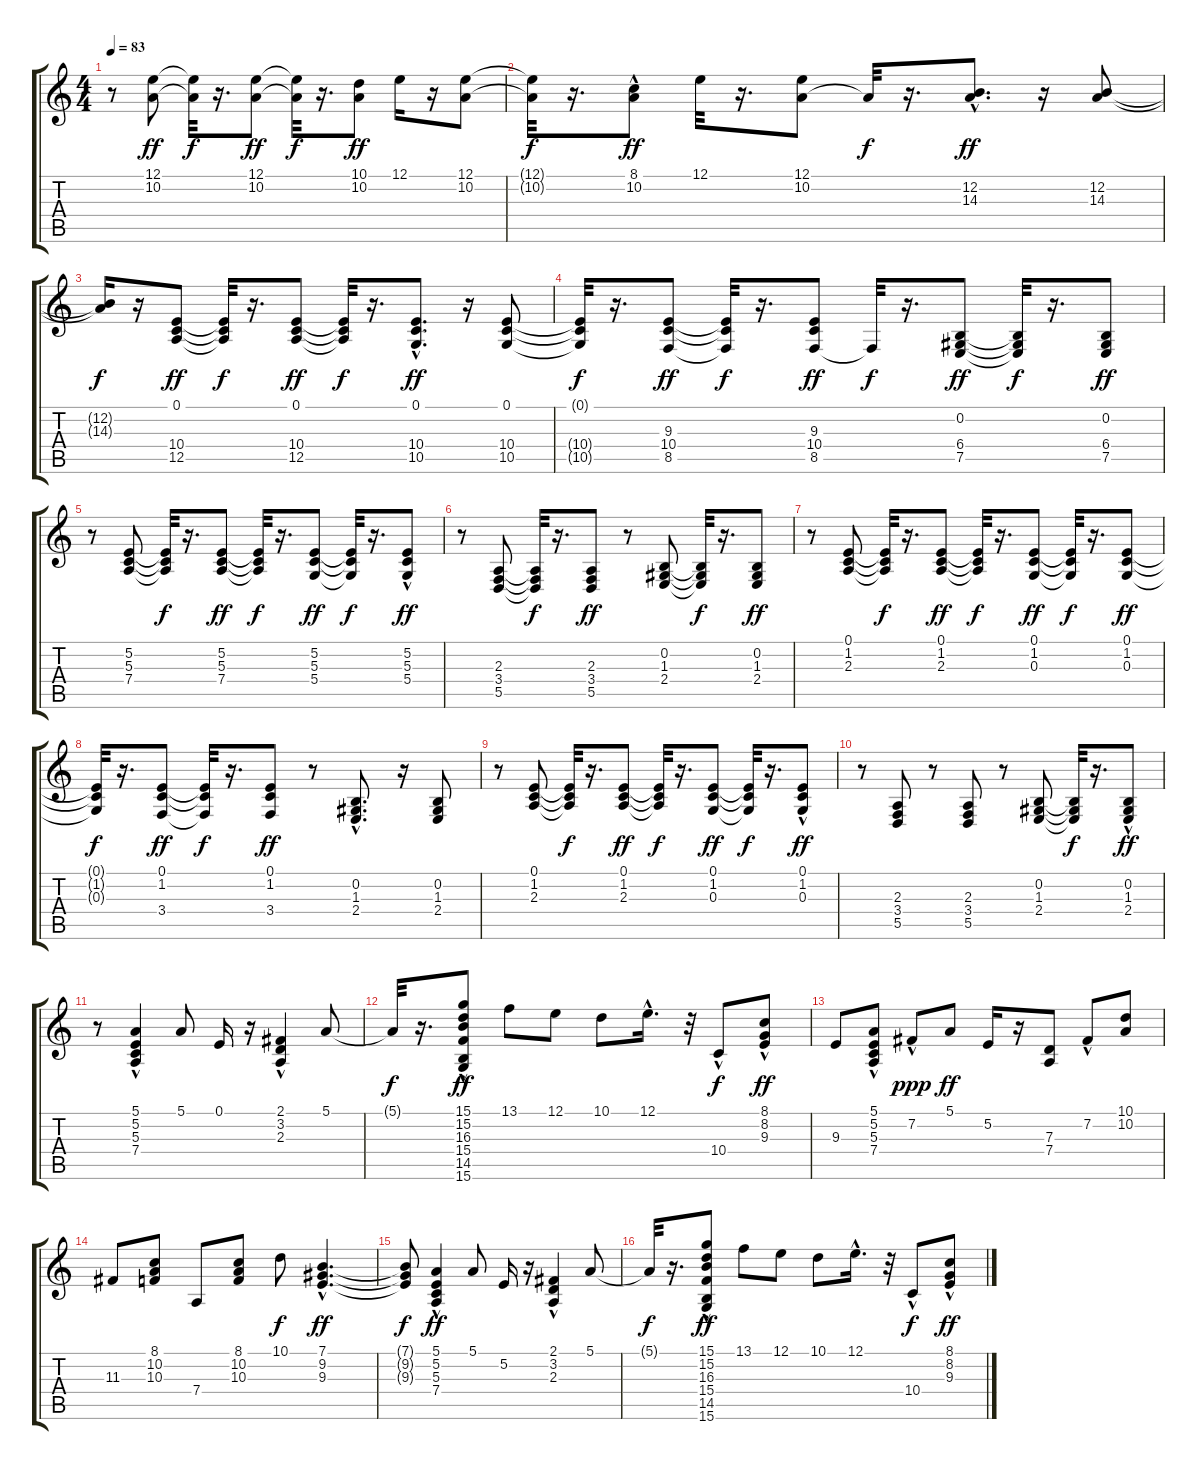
\track "" {instrument acousticgrandpiano}
\staff {score tabs}
\tuning (E4 B3 G3 D3 A2 E2) {hide}
\ts (4 4)
\tempo 83
\clef g2
\ks c
r.8{dy ff} (12.1 10.2).8 (12.1{t} 10.2{t}).32{dy f} r.16{d} (12.1 10.2).8{dy ff} (12.1{t} 10.2{t}).32{dy f} r.16{d} (10.1 10.2).8{dy ff} 12.1.16 r.16 (12.1 10.2).8 |
(12.1{t} 10.2{t}).32{dy f} r.16{d} (8.1 10.2{hac}).8{dy ff} 12.1.32 r.16{d} (12.1 10.2).8 10.2{t}.32{dy f} r.16{d} (12.2{hac} 14.3{hac}).8{d dy ff} r.16 (12.2 14.3).8 |
(12.2{t} 14.3{t}).16{dy f} r.16 (0.1 10.4 12.5).8{dy ff} (0.1{t} 10.4{t} 12.5{t}).32{dy f} r.16{d} (0.1 10.4 12.5).8{dy ff} (0.1{t} 10.4{t} 12.5{t}).32{dy f} r.16{d} (0.1 10.4 10.5{hac}).8{d dy ff} r.16 (0.1 10.4 10.5).8 |
(0.1{t} 10.4{t} 10.5{t}).32{dy f} r.16{d} (9.3 10.4 8.5).8{dy ff} (9.3{t} 10.4{t} 8.5{t}).32{dy f} r.16{d} (9.3 10.4 8.5).8{dy ff} 8.5{t}.32{dy f} r.16{d} (0.2 6.4 7.5).8{dy ff} (0.2{t} 6.4{t} 7.5{t}).32{dy f} r.16{d} (0.2 6.4 7.5).8{dy ff} |
r.8 (5.2 5.3 7.4).8 (5.2{t} 5.3{t} 7.4{t}).32{dy f} r.16{d} (5.2 5.3 7.4).8{dy ff} (5.2{t} 5.3{t} 7.4{t}).32{dy f} r.16{d} (5.2 5.3 5.4).8{dy ff} (5.2{t} 5.3{t} 5.4{t}).32{dy f} r.16{d} (5.2{hac} 5.3{hac} 5.4).8{dy ff} |
r.8 (2.3 3.4 5.5).8 (2.3{t} 3.4{t} 5.5{t}).32{dy f} r.16{d} (2.3 3.4 5.5).8{dy ff} r.8 (0.2 1.3 2.4).8 (0.2{t} 1.3{t} 2.4{t}).32{dy f} r.16{d} (0.2 1.3 2.4).8{dy ff} |
r.8 (0.1 1.2 2.3).8 (0.1{t} 1.2{t} 2.3{t}).32{dy f} r.16{d} (0.1 1.2 2.3).8{dy ff} (0.1{t} 1.2{t} 2.3{t}).32{dy f} r.16{d} (0.1 1.2 0.3).8{dy ff} (0.1{t} 1.2{t} 0.3{t}).32{dy f} r.16{d} (0.1 1.2 0.3).8{dy ff} |
(0.1{t} 1.2{t} 0.3{t}).32{dy f} r.16{d} (0.1 1.2 3.4).8{dy ff} (0.1{t} 1.2{t} 3.4{t}).32{dy f} r.16{d} (0.1 1.2 3.4).8{dy ff} r.8 (0.2{hac} 1.3{hac} 2.4{hac}).8{d} r.16 (0.2 1.3 2.4).8 |
r.8 (0.1 1.2 2.3).8 (0.1{t} 1.2{t} 2.3{t}).32{dy f} r.16{d} (0.1 1.2 2.3).8{dy ff} (0.1{t} 1.2{t} 2.3{t}).32{dy f} r.16{d} (0.1 1.2 0.3).8{dy ff} (0.1{t} 1.2{t} 0.3{t}).32{dy f} r.16{d} (0.1{hac} 1.2{hac} 0.3).8{dy ff} |
r.8 (2.3 3.4 5.5).8 r.8 (2.3 3.4 5.5).8 r.8 (0.2 1.3 2.4).8 (0.2{t} 1.3{t} 2.4{t}).32{dy f} r.16{d} (0.2{hac} 1.3{hac} 2.4).8{dy ff} |
r.8 (5.1{hac} 5.2{hac} 5.3{hac} 7.4{hac}).4 5.1.8 0.1.16 r.16 (2.1{hac} 3.2{hac} 2.3{hac}).4 5.1.8 |
5.1{t}.32{dy f} r.16{d} (15.1 15.2 16.3 15.4{hac} 14.5{hac} 15.6{hac}).8{dy ff} 13.1.8 12.1.8 10.1.8 12.1{hac}.16{d} r.32 10.4{hac}.8{dy f} (8.1 8.2 9.3{hac}).8{dy ff} |
9.3.8 (5.1{hac} 5.2{hac} 5.3{hac} 7.4{hac}).8 7.2{hac}.8{dy ppp} 5.1.8{dy ff} 5.2.16 r.16 (7.3 7.4).8 7.2{hac}.8 (10.1 10.2).8 |
11.3.8 (8.1 10.2 10.3).8 7.4.8 (8.1 10.2 10.3).8 10.1.8{dy f} (7.1{hac} 9.2{hac} 9.3{hac}).4{d dy ff} |
(7.1{t} 9.2{t} 9.3{t}).8{dy f} (5.1{hac} 5.2{hac} 5.3{hac} 7.4{hac}).4{dy ff} 5.1.8 5.2.16 r.16 (2.1{hac} 3.2{hac} 2.3{hac}).4 5.1.8 |
5.1{t}.32{dy f} r.16{d} (15.1 15.2 16.3 15.4{hac} 14.5{hac} 15.6{hac}).8{dy ff} 13.1.8 12.1.8 10.1.8 12.1{hac}.16{d} r.32 10.4{hac}.8{dy f} (8.1 8.2 9.3{hac}).8{dy ff}
